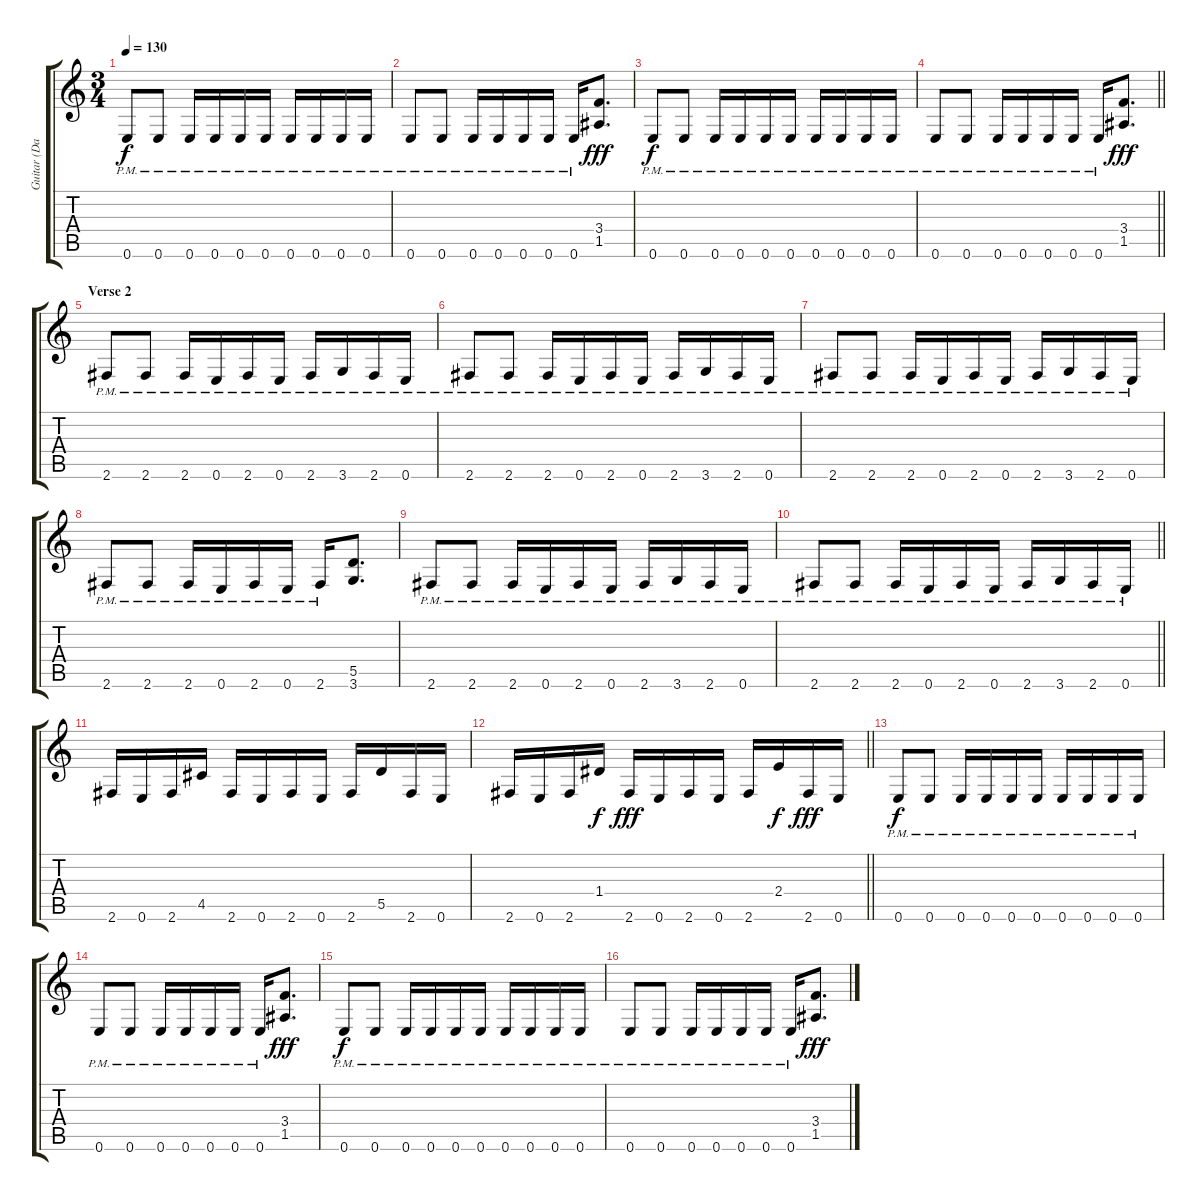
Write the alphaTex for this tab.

\track ("Guitar (Dave)" "Guitar (Da") {instrument distortionguitar}
\staff {score tabs}
\tuning (E4 B3 G3 D3 A2 E2) {hide}
\ts (3 4)
\tempo 130
\clef g2
\ks c
0.6{pm}.8{dy f} 0.6{pm}.8 0.6{pm}.16 0.6{pm}.16 0.6{pm}.16 0.6{pm}.16 0.6{pm}.16 0.6{pm}.16 0.6{pm}.16 0.6{pm}.16 |
0.6{pm}.8 0.6{pm}.8 0.6{pm}.16 0.6{pm}.16 0.6{pm}.16 0.6{pm}.16 0.6{pm}.16 (3.4 1.5).8{d dy fff} |
0.6{pm}.8{dy f} 0.6{pm}.8 0.6{pm}.16 0.6{pm}.16 0.6{pm}.16 0.6{pm}.16 0.6{pm}.16 0.6{pm}.16 0.6{pm}.16 0.6{pm}.16 |
\barLineRight lightlight
0.6{pm}.8 0.6{pm}.8 0.6{pm}.16 0.6{pm}.16 0.6{pm}.16 0.6{pm}.16 0.6{pm}.16 (3.4 1.5).8{d dy fff} |
\section ("" "Verse 2")
2.6{pm}.8 2.6{pm}.8 2.6{pm}.16 0.6{pm}.16 2.6{pm}.16 0.6{pm}.16 2.6{pm}.16 3.6{pm}.16 2.6{pm}.16 0.6{pm}.16 |
2.6{pm}.8 2.6{pm}.8 2.6{pm}.16 0.6{pm}.16 2.6{pm}.16 0.6{pm}.16 2.6{pm}.16 3.6{pm}.16 2.6{pm}.16 0.6{pm}.16 |
2.6{pm}.8 2.6{pm}.8 2.6{pm}.16 0.6{pm}.16 2.6{pm}.16 0.6{pm}.16 2.6{pm}.16 3.6{pm}.16 2.6{pm}.16 0.6{pm}.16 |
2.6{pm}.8 2.6{pm}.8 2.6{pm}.16 0.6{pm}.16 2.6{pm}.16 0.6{pm}.16 2.6{pm}.16 (5.5 3.6).8{d} |
2.6{pm}.8 2.6{pm}.8 2.6{pm}.16 0.6{pm}.16 2.6{pm}.16 0.6{pm}.16 2.6{pm}.16 3.6{pm}.16 2.6{pm}.16 0.6{pm}.16 |
\barLineRight lightlight
2.6{pm}.8 2.6{pm}.8 2.6{pm}.16 0.6{pm}.16 2.6{pm}.16 0.6{pm}.16 2.6{pm}.16 3.6{pm}.16 2.6{pm}.16 0.6{pm}.16 |
2.6.16 0.6.16 2.6.16 4.5.16 2.6.16 0.6.16 2.6.16 0.6.16 2.6.16 5.5.16 2.6.16 0.6.16 |
\barLineRight lightlight
2.6.16 0.6.16 2.6.16 1.4.16{dy f} 2.6.16{dy fff} 0.6.16 2.6.16 0.6.16 2.6.16 2.4.16{dy f} 2.6.16{dy fff} 0.6.16 |
0.6{pm}.8{dy f} 0.6{pm}.8 0.6{pm}.16 0.6{pm}.16 0.6{pm}.16 0.6{pm}.16 0.6{pm}.16 0.6{pm}.16 0.6{pm}.16 0.6{pm}.16 |
0.6{pm}.8 0.6{pm}.8 0.6{pm}.16 0.6{pm}.16 0.6{pm}.16 0.6{pm}.16 0.6{pm}.16 (3.4 1.5).8{d dy fff} |
0.6{pm}.8{dy f} 0.6{pm}.8 0.6{pm}.16 0.6{pm}.16 0.6{pm}.16 0.6{pm}.16 0.6{pm}.16 0.6{pm}.16 0.6{pm}.16 0.6{pm}.16 |
0.6{pm}.8 0.6{pm}.8 0.6{pm}.16 0.6{pm}.16 0.6{pm}.16 0.6{pm}.16 0.6{pm}.16 (3.4 1.5).8{d dy fff}
